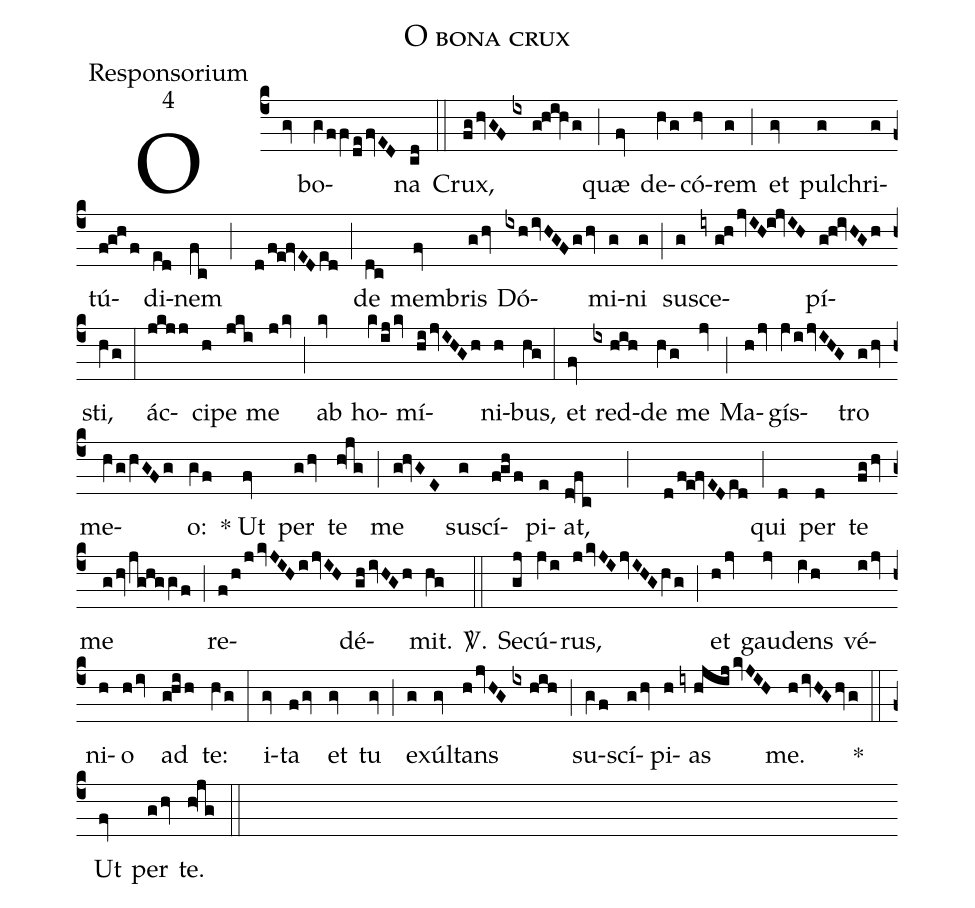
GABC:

name:O bona crux;
office-part:Responsorium;
mode:4;
%%
(c4)O(gv) bo(gVffVdefvED)na(cd) (::) Crux,(fghvGF//ix//g!h!i!hVg) (;) quæ(fv) de(hVg)có(hv)rem(g) (;) et(gv) pul(g)chri(g)tú(f!g!h/f)di(ed)nem(fc ; d/f!e!fvED/ed) (;) de(dc) mem(fv)bris(ghv) Dó(ixhivHGF/ghv)mi(g)ni(g) (;) su(g)sce(iy/g!hjvIH!i!jvIH)pí(g!h!ivHG/h)sti,(hVg) (:) ác(jkjj)ci(h)pe(jki) me(jkv) (;) ab(kv) ho(kVijkv)mí(hijvIHG/h)ni(h)bus,(hg) (:)  et(fv) red(ix/hih)de(hVg) me(jv) (;) Ma(hjv)gís(jVijvIHG)tro(ghv) me(hVghVGFg)o:(gVf) * Ut(fv) per(ghv) te(h!jg) (;)  me(g!hvGE) sus(g)cí(fghf)pi(e)at,(d!fc ; d/f!e!fvED/ed) (;) qui(d) per(d) te(fghv) me(ghv/jg!h!ggVf) (;) re(f/h/jkvJIHijvIH)dé(ghivHGh)mit.(hg) <sp>V/</sp>.(::) Se(gj)cú(jVi)rus,(jkvJIjvIHGhVg) (;) et(hjv) gau(jv)dens(iVh) vé(ijv)ni(h)o(hiv) ad(ghih) te:(hVg) (:) i-(gv)ta(fgv) et(gv) tu(gv) (;) ex(g)úl(gv)tans(hjvHG//ix/hih) (;) su(gVf)scí(ghv)pi(h)as(iy/hjijkvJIH) me.(hivHGhvg) *(::) Ut(fv) per(ghv) te.(h!jg) (::)
